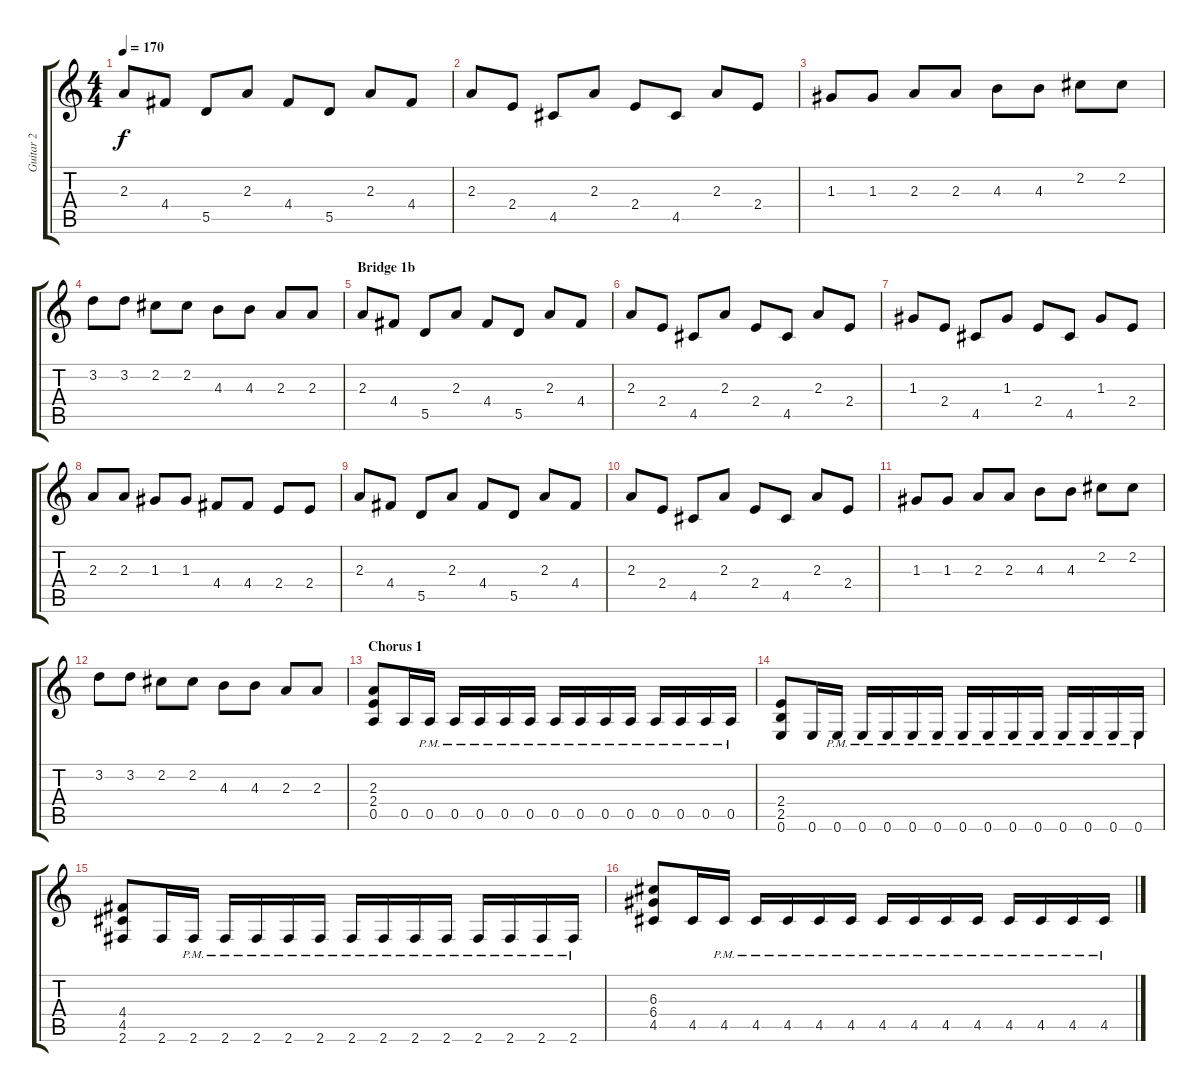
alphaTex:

\track ("Guitar 2" "Guitar 2") {instrument distortionguitar}
\staff {score tabs}
\tuning (E4 B3 G3 D3 A2 E2) {hide}
\ts (4 4)
\tempo 170
\clef g2
\ks c
2.3.8{dy f} 4.4.8 5.5.8 2.3.8 4.4.8 5.5.8 2.3.8 4.4.8 |
2.3.8 2.4.8 4.5.8 2.3.8 2.4.8 4.5.8 2.3.8 2.4.8 |
1.3.8 1.3.8 2.3.8 2.3.8 4.3.8 4.3.8 2.2.8 2.2.8 |
3.2.8 3.2.8 2.2.8 2.2.8 4.3.8 4.3.8 2.3.8 2.3.8 |
\section ("" "Bridge 1b")
2.3.8 4.4.8 5.5.8 2.3.8 4.4.8 5.5.8 2.3.8 4.4.8 |
2.3.8 2.4.8 4.5.8 2.3.8 2.4.8 4.5.8 2.3.8 2.4.8 |
1.3.8 2.4.8 4.5.8 1.3.8 2.4.8 4.5.8 1.3.8 2.4.8 |
2.3.8 2.3.8 1.3.8 1.3.8 4.4.8 4.4.8 2.4.8 2.4.8 |
2.3.8 4.4.8 5.5.8 2.3.8 4.4.8 5.5.8 2.3.8 4.4.8 |
2.3.8 2.4.8 4.5.8 2.3.8 2.4.8 4.5.8 2.3.8 2.4.8 |
1.3.8 1.3.8 2.3.8 2.3.8 4.3.8 4.3.8 2.2.8 2.2.8 |
3.2.8 3.2.8 2.2.8 2.2.8 4.3.8 4.3.8 2.3.8 2.3.8 |
\section ("" "Chorus 1")
(2.3 2.4 0.5).8 0.5.16 0.5{pm}.16 0.5{pm}.16 0.5{pm}.16 0.5{pm}.16 0.5{pm}.16 0.5{pm}.16 0.5{pm}.16 0.5{pm}.16 0.5{pm}.16 0.5{pm}.16 0.5{pm}.16 0.5{pm}.16 0.5{pm}.16 |
(2.4 2.5 0.6).8 0.6.16 0.6{pm}.16 0.6{pm}.16 0.6{pm}.16 0.6{pm}.16 0.6{pm}.16 0.6{pm}.16 0.6{pm}.16 0.6{pm}.16 0.6{pm}.16 0.6{pm}.16 0.6{pm}.16 0.6{pm}.16 0.6{pm}.16 |
(4.4 4.5 2.6).8 2.6.16 2.6{pm}.16 2.6{pm}.16 2.6{pm}.16 2.6{pm}.16 2.6{pm}.16 2.6{pm}.16 2.6{pm}.16 2.6{pm}.16 2.6{pm}.16 2.6{pm}.16 2.6{pm}.16 2.6{pm}.16 2.6{pm}.16 |
(6.3 6.4 4.5).8 4.5.16 4.5{pm}.16 4.5{pm}.16 4.5{pm}.16 4.5{pm}.16 4.5{pm}.16 4.5{pm}.16 4.5{pm}.16 4.5{pm}.16 4.5{pm}.16 4.5{pm}.16 4.5{pm}.16 4.5{pm}.16 4.5{pm}.16
